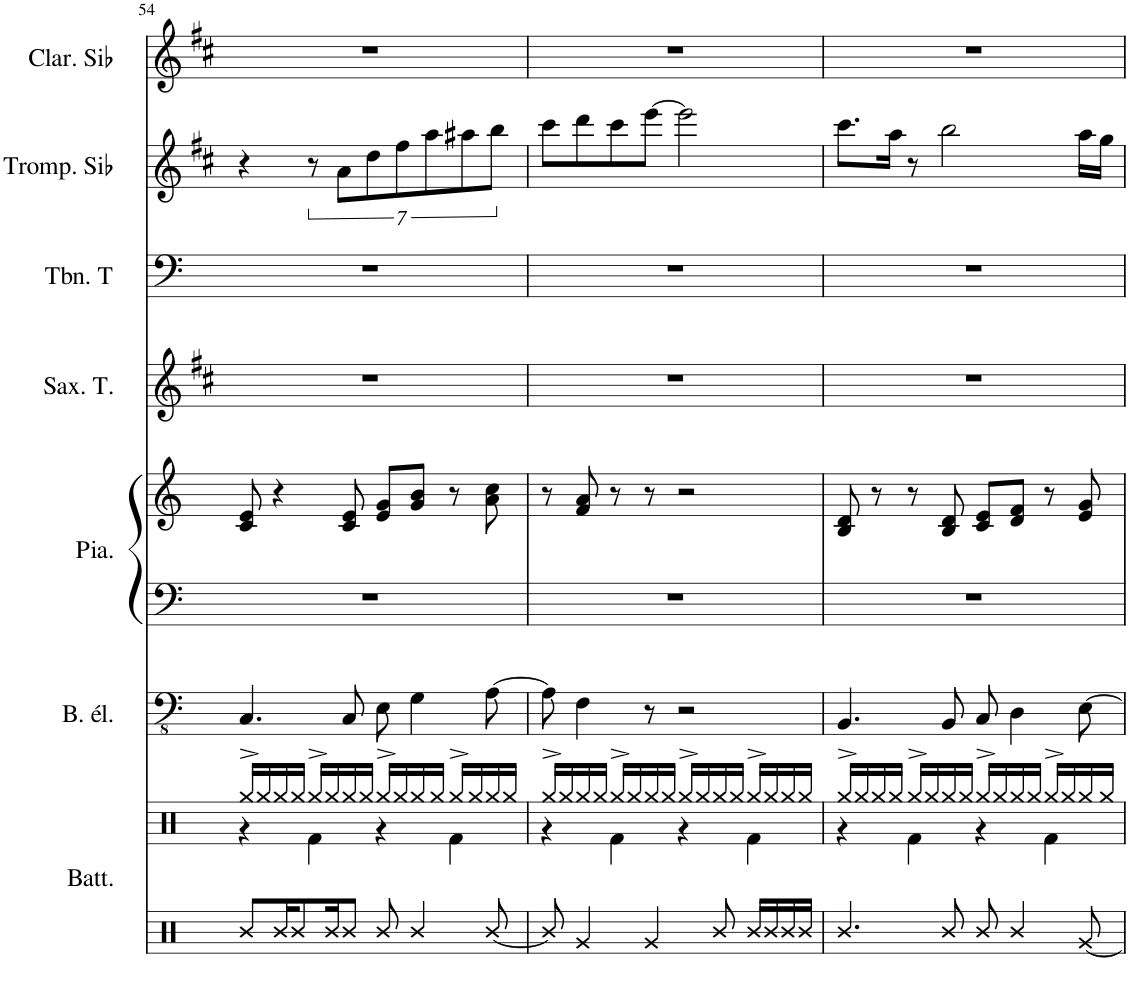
**kern	**kern	**kern	**kern	**kern	**kern	**kern	**kern	**kern
*part7	*part7	*part6	*part5	*part5	*part4	*part3	*part2	*part1
*staff9	*staff8	*staff7	*staff6	*staff5	*staff4	*staff3	*staff2	*staff1
*I"Batterie	*	*I"Basse électrique	*I"Piano	*	*I"Saxophone Ténor	*I"Trombone ténor	*I"Trompette en Sib	*I"Clarinette en Sib
*I'Batt.	*	*I'B. él.	*I'Pia.	*	*I'Sax. T.	*I'Tbn. T	*I'Tromp. Sib	*I'Clar. Sib
!!LO:PB:g=z
*clefX	*clefX	*clefFv4	*clefF4	*clefG2	*clefG2	*clefF4	*clefG2	*clefG2
*	*	*	*	*	*Trd8c14	*	*Trd1c2	*Trd1c2
*k[]	*k[]	*k[]	*k[]	*k[]	*k[f#c#]	*k[]	*k[f#c#]	*k[f#c#]
*M4/4	*M4/4	*M4/4	*M4/4	*M4/4	*M4/4	*M4/4	*M4/4	*M4/4
=54	=54	=54	=54	=54	=54	=54	=54	=54
*	*^	*	*	*	*	*	*	*
8R/L	16Rgg^/LL	4r	4.CC/	1r	8c/ 8e/	1r	1r	4r	1r
.	16Rgg/	.	.	.	.	.	.	.	.
16R/K	16Rgg/	.	.	.	4r	.	.	.	.
8R/	16Rgg/JJ	.	.	.	.	.	.	.	.
.	16Rgg^/LL	4Rf\	.	.	.	.	.	28%3r	.
16R/K	16Rgg/	.	.	.	.	.	.	.	.
.	.	.	.	.	.	.	.	28%3a\L	.
8R/J	16Rgg/	.	8CC/	.	8c/ 8e/	.	.	.	.
.	16Rgg/JJ	.	.	.	.	.	.	.	.
.	.	.	.	.	.	.	.	28%3dd\	.
8R/	16Rgg^/LL	4r	8EE\	.	8e/ 8g/L	.	.	.	.
.	16Rgg/	.	.	.	.	.	.	.	.
.	.	.	.	.	.	.	.	28%3ff#\	.
4R/	16Rgg/	.	4GG\	.	8g/ 8b/J	.	.	.	.
.	.	.	.	.	.	.	.	28%3aa\	.
.	16Rgg/JJ	.	.	.	.	.	.	.	.
.	16Rgg^/LL	4Rf\	.	.	8r	.	.	.	.
.	.	.	.	.	.	.	.	28%3aa#X\	.
.	16Rgg/	.	.	.	.	.	.	.	.
[8R/	16Rgg/	.	[8AA\	.	8a\ 8cc\	.	.	.	.
.	.	.	.	.	.	.	.	28%3bb\J	.
.	16Rgg/JJ	.	.	.	.	.	.	.	.
=55	=55	=55	=55	=55	=55	=55	=55	=55	=55
8R/]	16Rgg^/LL	4r	8AA\]	1r	8r	1r	1r	8ccc#\L	1r
.	16Rgg/	.	.	.	.	.	.	.	.
4Rg/	16Rgg/	.	4FF\	.	8f/ 8a/	.	.	8ddd\	.
.	16Rgg/JJ	.	.	.	.	.	.	.	.
.	16Rgg^/LL	4Rf\	.	.	8r	.	.	8ccc#\	.
.	16Rgg/	.	.	.	.	.	.	.	.
4Rg/	16Rgg/	.	8r	.	8r	.	.	[8eee\J	.
.	16Rgg/JJ	.	.	.	.	.	.	.	.
.	16Rgg^/LL	4r	2r	.	2r	.	.	2eee\]	.
.	16Rgg/	.	.	.	.	.	.	.	.
8R/	16Rgg/	.	.	.	.	.	.	.	.
.	16Rgg/JJ	.	.	.	.	.	.	.	.
16R/LL	16Rgg^/LL	4Rf\	.	.	.	.	.	.	.
16R/	16Rgg/	.	.	.	.	.	.	.	.
16R/	16Rgg/	.	.	.	.	.	.	.	.
16R/JJ	16Rgg/JJ	.	.	.	.	.	.	.	.
=56	=56	=56	=56	=56	=56	=56	=56	=56	=56
4.R/	16Rgg^/LL	4r	4.BBB/	1r	8B/ 8d/	1r	1r	8.ccc#\L	1r
.	16Rgg/	.	.	.	.	.	.	.	.
.	16Rgg/	.	.	.	8r	.	.	.	.
.	16Rgg/JJ	.	.	.	.	.	.	16aa\Jk	.
.	16Rgg^/LL	4Rf\	.	.	8r	.	.	8r	.
.	16Rgg/	.	.	.	.	.	.	.	.
8R/	16Rgg/	.	8BBB/	.	8B/ 8d/	.	.	2bb\	.
.	16Rgg/JJ	.	.	.	.	.	.	.	.
8R/	16Rgg^/LL	4r	8CC/	.	8c/ 8e/L	.	.	.	.
.	16Rgg/	.	.	.	.	.	.	.	.
4R/	16Rgg/	.	4DD\	.	8d/ 8f/J	.	.	.	.
.	16Rgg/JJ	.	.	.	.	.	.	.	.
.	16Rgg^/LL	4Rf\	.	.	8r	.	.	.	.
.	16Rgg/	.	.	.	.	.	.	.	.
[8Rg/	16Rgg/	.	[8EE\	.	8e/ 8g/	.	.	16aa\LL	.
.	16Rgg/JJ	.	.	.	.	.	.	16gg\JJ	.
*	*v	*v	*	*	*	*	*	*	*
=	=	=	=	=	=	=	=	=
*-	*-	*-	*-	*-	*-	*-	*-	*-
